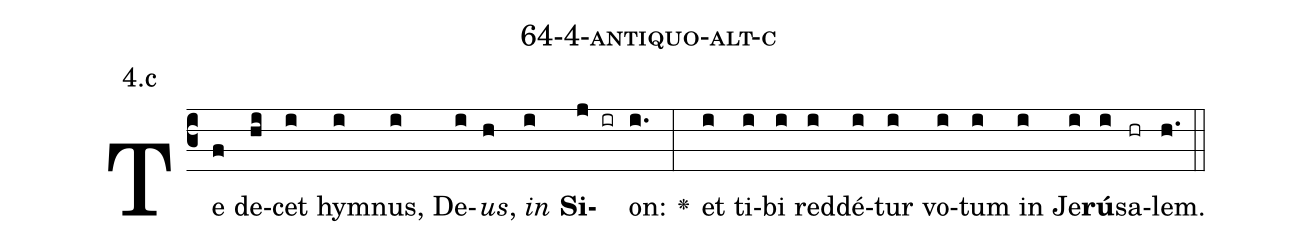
name: 64-4-antiquo-alt-c;
annotation: 4.c;
%%
(c3)Te(f) de(hi)cet(i) hym(i)nus,(i) De(i)<i>us</i>,(h) <i>in</i>(i) <b>Si</b>(j ir)on:(i.) <v>\greheightstar</v>(:) et(i) ti(i)bi(i) red(i)dé(i)tur(i) vo(i)tum(i) in(i) Je(i)<b>rú</b>(i)sa(hr)lem.(h.) (::)


%E(i) u(i) o(i) u(i) a(i) e.(h.) (::)
